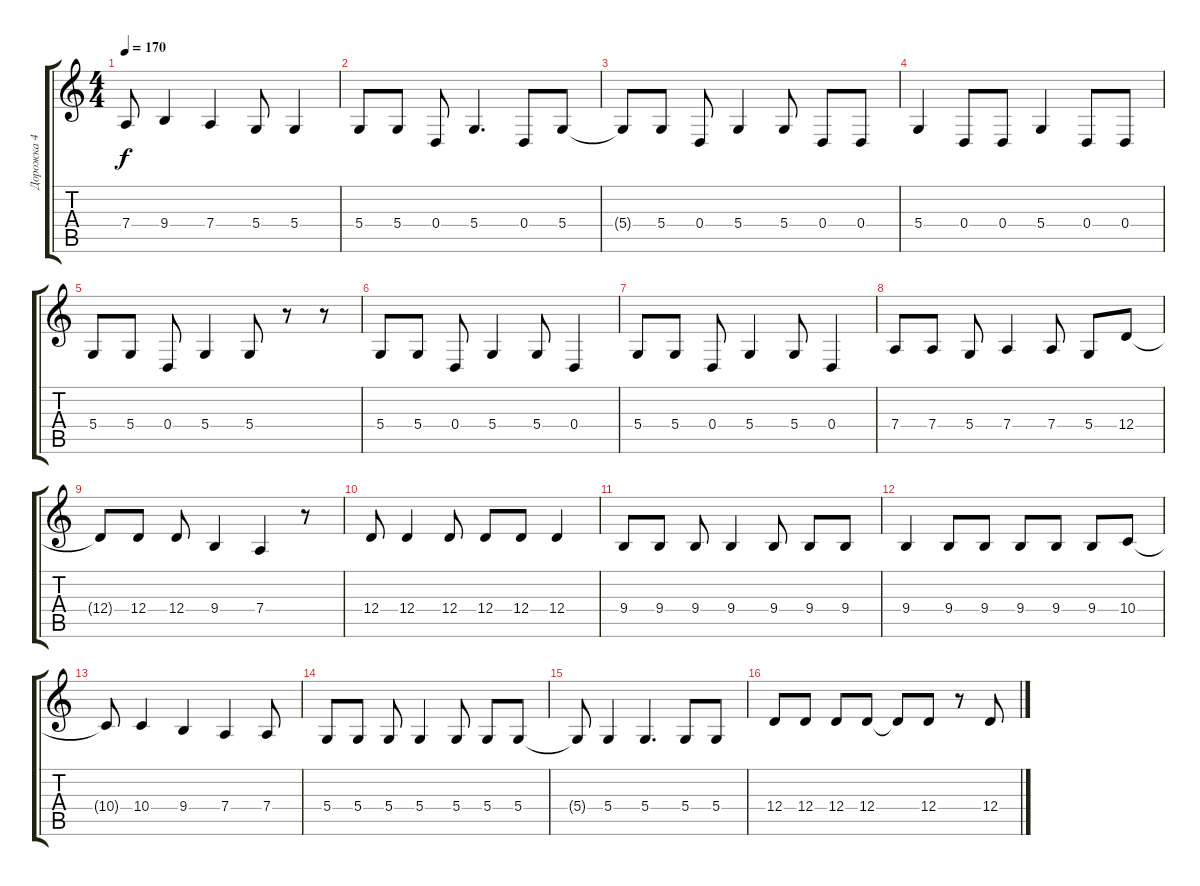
\track ("Дорожка 4" "Дорожка 4") {instrument lead8bassandlead}
\staff {score tabs}
\tuning (E4 B3 G3 D3 A2 E2) {hide}
\ts (4 4)
\tempo 170
\clef g2
\ks c
7.4{t}.8{dy f} 9.4.4 7.4.4 5.4.8 5.4.4 |
5.4.8 5.4.8 0.4.8 5.4.4{d} 0.4.8 5.4.8 |
5.4{t}.8 5.4.8 0.4.8 5.4.4 5.4.8 0.4.8 0.4.8 |
5.4.4 0.4.8 0.4.8 5.4.4 0.4.8 0.4.8 |
5.4.8 5.4.8 0.4.8 5.4.4 5.4.8 r.8 r.8 |
5.4.8 5.4.8 0.4.8 5.4.4 5.4.8 0.4.4 |
5.4.8 5.4.8 0.4.8 5.4.4 5.4.8 0.4.4 |
7.4.8 7.4.8 5.4.8 7.4.4 7.4.8 5.4.8 12.4.8 |
12.4{t}.8 12.4.8 12.4.8 9.4.4 7.4.4 r.8 |
12.4.8 12.4.4 12.4.8 12.4.8 12.4.8 12.4.4 |
9.4.8 9.4.8 9.4.8 9.4.4 9.4.8 9.4.8 9.4.8 |
9.4.4 9.4.8 9.4.8 9.4.8 9.4.8 9.4.8 10.4.8 |
10.4{t}.8 10.4.4 9.4.4 7.4.4 7.4.8 |
5.4.8 5.4.8 5.4.8 5.4.4 5.4.8 5.4.8 5.4.8 |
5.4{t}.8 5.4.4 5.4.4{d} 5.4.8 5.4.8 |
12.4.8 12.4.8 12.4.8 12.4.8 12.4{t}.8 12.4.8 r.8 12.4.8
